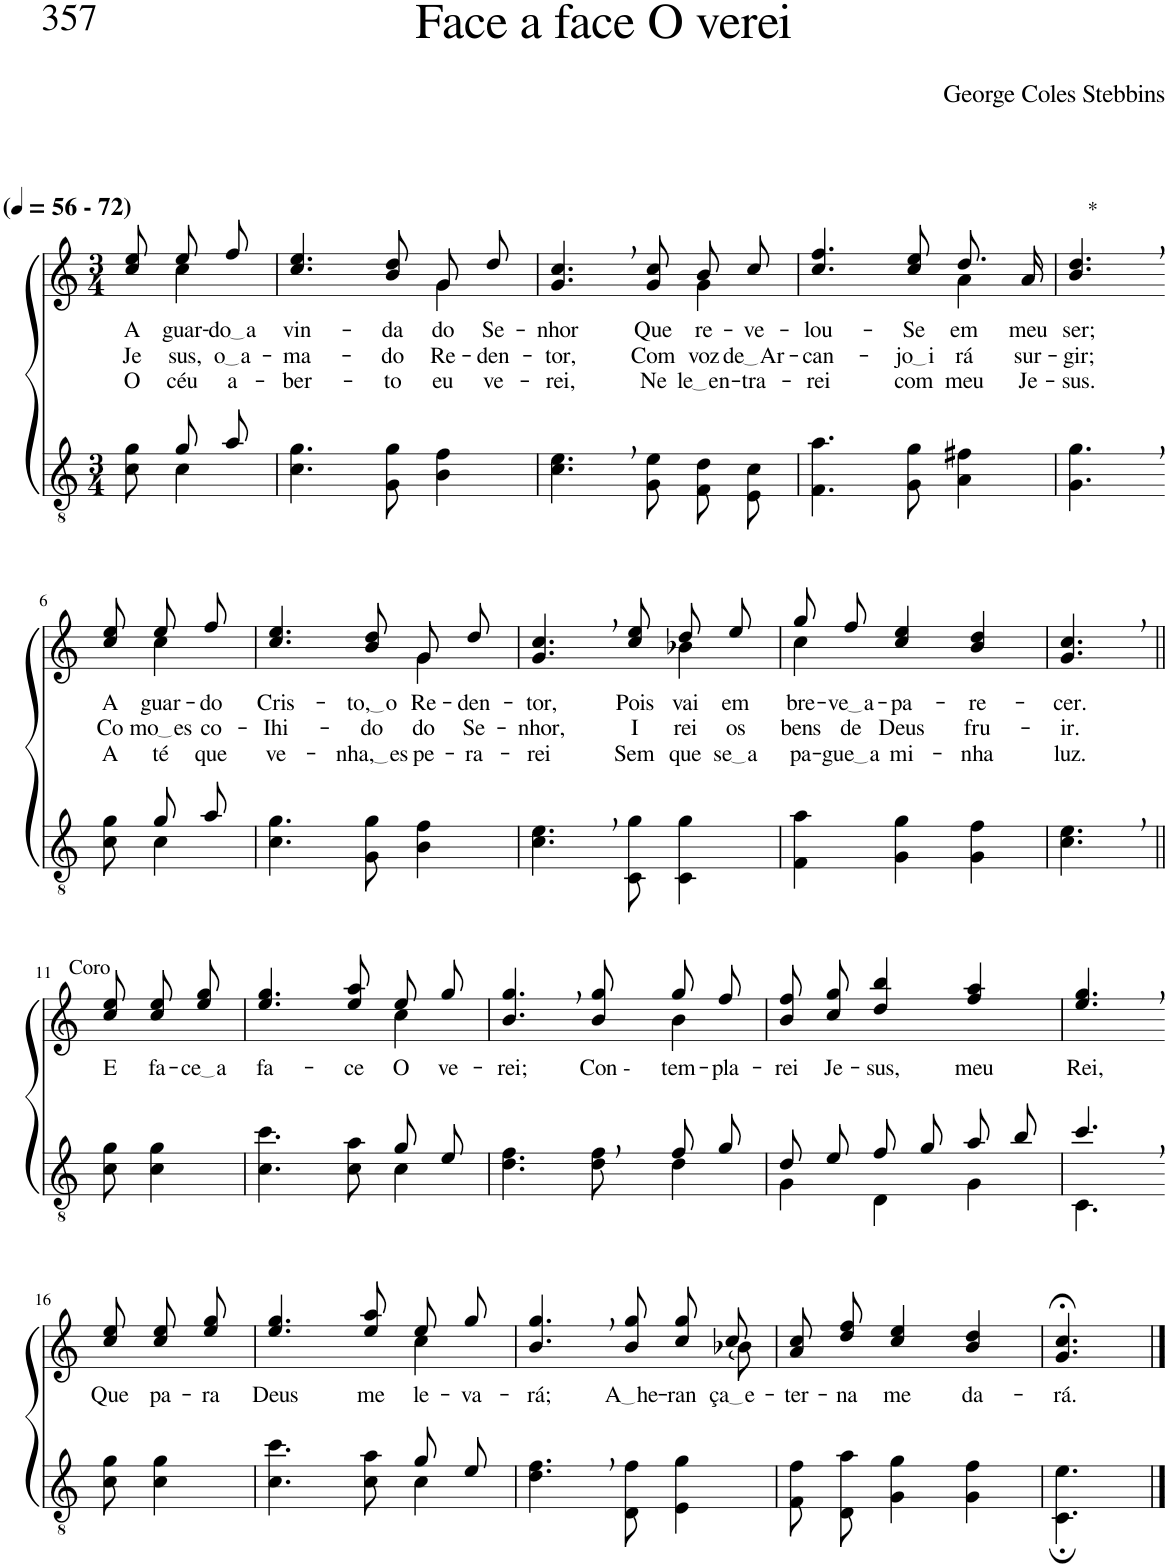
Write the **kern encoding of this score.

**kern	**kern	**text	**text	**text
*part2	*part1	*part1	*part1	*part1
*staff2	*staff1	*staff1	*staff1	*staff1
*I"Parte III e IV	*I"Parte I e II	*	*	*
*clefGv2	*clefG2	*	*	*
*Trd4c7	*Trd4c7	*	*	*
*k[]	*k[]	*	*	*
*M3/4	*M3/4	*	*	*
*MM56	*MM56	*	*	*
=1	=1	=1	=1	=1
*^	*	*	*	*
!	!	!LO:TX:a:B:t=(	!	!	!
!	!	!LO:TX:a:B:t=- 72)	!	!	!
!	!	!	!LO:LY:b	!LO:LY:b	!LO:LY:b
*	*	*^	*	*	*
8ryy	8c\ 8g\	8cc/ 8ee/	8ryy	A-	Je-	O
!	!	!	!	!LO:LY:b	!LO:LY:b	!LO:LY:b
8g/L	4c\	8ee/L	4cc\	-guar-	-sus,	céu
!	!	!	!	!LO:LY:b	!LO:LY:b	!LO:LY:b
8a/J	.	8ff/J	.	do a	o a	a-
*v	*v	*	*	*	*	*
=2	=2	=2	=2	=2	=2
!	!	!	!LO:LY:b	!LO:LY:b	!LO:LY:b
4.c\ 4.g\	4.cc/ 4.ee/	2ryy	vin-	-ma-	-ber-
!	!	!	!LO:LY:b	!LO:LY:b	!LO:LY:b
8G\ 8g\	8b/ 8dd/	.	-da	-do	-to
!	!	!	!LO:LY:b	!LO:LY:b	!LO:LY:b
4B\ 4f\	8g/L	4g\	do	Re-	eu
!	!	!	!LO:LY:b	!LO:LY:b	!LO:LY:b
.	8dd/J	.	Se-	-den-	ve-
=3	=3	=3	=3	=3	=3
!	!	!	!LO:LY:b	!LO:LY:b	!LO:LY:b
4.c\, 4.e\,	4.g/, 4.cc/,	2ryy	-nhor	-tor,	-rei,
!	!	!	!LO:LY:b	!LO:LY:b	!LO:LY:b
8G\ 8e\	8g/ 8cc/	.	Que	Com	Ne-
!	!	!	!LO:LY:b	!LO:LY:b	!LO:LY:b
8F/ 8d/L	8b/L	4g\	re-	voz	le en
!	!	!	!LO:LY:b	!LO:LY:b	!LO:LY:b
8E/ 8c/J	8cc/J	.	-ve-	de Ar	-tra-
=4	=4	=4	=4	=4	=4
!	!	!	!LO:LY:b	!LO:LY:b	!LO:LY:b
4.F\ 4.a\	4.cc/ 4.ff/	2ryy	-lou-	-can-	-rei
!	!	!	!LO:LY:b	!LO:LY:b	!LO:LY:b
8G\ 8g\	8cc/ 8ee/	.	-Se	jo i	com
!	!	!	!LO:LY:b	!LO:LY:b	!LO:LY:b
4A\ 4f#X\	8.dd/L	4a\	em	-rá	meu
!	!	!	!LO:LY:b	!LO:LY:b	!LO:LY:b
.	16a/Jk	.	meu	sur-	Je-
*	*v	*v	*	*	*
=5	=5	=5	=5	=5
!	!LO:TX:a:t=*	!	!	!
!	!	!LO:LY:b	!LO:LY:b	!LO:LY:b
4.G\, 4.g\,	4.b/, 4.dd/,	ser;	-gir;	-sus.
!!LO:LB:g=z
=6-	=6-	=6-	=6-	=6-
*^	*	*	*	*
!LO:TX:b:t=Coro	!	!	!	!	!
!	!	!	!LO:LY:b	!LO:LY:b	!LO:LY:b
*	*	*^	*	*	*
8ryy	8c\ 8g\	8cc/ 8ee/	8ryy	A-	Co-	A-
!	!	!	!	!LO:LY:b	!LO:LY:b	!LO:LY:b
8g/L	4c\	8ee/L	4cc\	-guar-	mo es	-té
!	!	!	!	!LO:LY:b	!LO:LY:b	!LO:LY:b
8a/J	.	8ff/J	.	-do	co-	que
*v	*v	*	*	*	*	*
=7	=7	=7	=7	=7	=7
!	!	!	!LO:LY:b	!LO:LY:b	!LO:LY:b
4.c\ 4.g\	4.cc/ 4.ee/	2ryy	Cris-	-Ihi-	ve-
!	!	!	!LO:LY:b	!LO:LY:b	!LO:LY:b
8G\ 8g\	8b/ 8dd/	.	to, o	-do	nha, es
!	!	!	!LO:LY:b	!LO:LY:b	!LO:LY:b
4B\ 4f\	8g/L	4g\	Re-	do	-pe-
!	!	!	!LO:LY:b	!LO:LY:b	!LO:LY:b
.	8dd/J	.	-den-	Se-	-ra-
=8	=8	=8	=8	=8	=8
!	!	!	!LO:LY:b	!LO:LY:b	!LO:LY:b
4.c\, 4.e\,	4.g/, 4.cc/,	2ryy	-tor,	-nhor,	-rei
!	!	!	!LO:LY:b	!LO:LY:b	!LO:LY:b
8C\ 8g\	8cc/ 8ee/	.	Pois	I-	Sem
!	!	!	!LO:LY:b	!LO:LY:b	!LO:LY:b
4C\ 4g\	8dd/L	4b-X\	vai	-rei	que
!	!	!	!LO:LY:b	!LO:LY:b	!LO:LY:b
.	8ee/J	.	em	os	se a
=9	=9	=9	=9	=9	=9
!	!	!	!LO:LY:b	!LO:LY:b	!LO:LY:b
4F\ 4a\	8gg/L	4cc\	bre-	bens	-pa-
!	!	!	!LO:LY:b	!LO:LY:b	!LO:LY:b
.	8ff/J	.	ve a	de	gue a
!	!	!	!LO:LY:b	!LO:LY:b	!LO:LY:b
4G\ 4g\	4cc/ 4ee/	2ryy	-pa-	Deus	mi-
!	!	!	!LO:LY:b	!LO:LY:b	!LO:LY:b
4G\ 4f\	4b/ 4dd/	.	-re-	fru-	-nha
*	*v	*v	*	*	*
=10	=10	=10	=10	=10
!	!	!LO:LY:b	!LO:LY:b	!LO:LY:b
4.c\, 4.e\,	4.g/, 4.cc/,	-cer.	-ir.	luz.
!!LO:LB:g=z
=11||	=11||	=11||	=11||	=11||
!	!	!LO:LY:b	!	!
8c\ 8g\	8cc/ 8ee/	E	.	.
!	!	!LO:LY:b	!	!
4c\ 4g\	8cc\ 8ee\L	fa-	.	.
!	!	!LO:LY:b	!	!
.	8ee\ 8gg\J	ce a	.	.
=12	=12	=12	=12	=12
*^	*	*	*	*
!	!	!	!LO:LY:b	!	!
*	*	*^	*	*	*
2ryy	4.c\ 4.cc\	4.ee/ 4.gg/	2ryy	fa-	.	.
!	!	!	!	!LO:LY:b	!	!
.	8c\ 8a\	8ee/ 8aa/	.	-ce	.	.
!	!	!	!	!LO:LY:b	!	!
8g/L	4c\	8ee/L	4cc\	-O	.	.
!	!	!	!	!LO:LY:b	!	!
8e/J	.	8gg/J	.	ve-	.	.
=13	=13	=13	=13	=13	=13	=13
!	!	!	!	!LO:LY:b	!	!
2ryy	4.d\ 4.f\	4.b/, 4.gg/,	2ryy	-rei;	.	.
!	!	!	!	!LO:LY:b	!	!
.	8d\ 8f\	8b/ 8gg/	.	Con --	.	.
!	!	!	!	!LO:LY:b	!	!
8f/L	4d\	8gg/L	4b\	-tem-	.	.
!	!	!	!	!LO:LY:b	!	!
8g/J	.	8ff/J	.	-pla-	.	.
*	*	*v	*v	*	*	*
=14	=14	=14	=14	=14	=14
!	!	!	!LO:LY:b	!	!
8d/L	4G\	8b\ 8ff\L	-rei	.	.
!	!	!	!LO:LY:b	!	!
8e/J	.	8cc\ 8gg\J	Je-	.	.
!	!	!	!LO:LY:b	!	!
8f/L	4D\	4dd/ 4bb/	-sus,	.	.
8g/J	.	.	.	.	.
!	!	!	!LO:LY:b	!	!
8a/L	4G\	4ff/ 4aa/	meu	.	.
8b/J	.	.	.	.	.
=15	=15	=15	=15	=15	=15
!	!	!	!LO:LY:b	!	!
4.cc,/	4.C\	4.ee/, 4.gg/,	Rei,	.	.
!!LO:LB:g=z
=16-	=16-	=16-	=16-	=16-	=16-
!	!	!	!LO:LY:b	!	!
*v	*v	*	*	*	*
8c\ 8g\	8cc/ 8ee/	Que	.	.
!	!	!LO:LY:b	!	!
4c\ 4g\	8cc\ 8ee\L	pa-	.	.
!	!	!LO:LY:b	!	!
.	8ee\ 8gg\J	-ra	.	.
=17	=17	=17	=17	=17
*^	*	*	*	*
!	!	!	!LO:LY:b	!	!
*	*	*^	*	*	*
2ryy	4.c\ 4.cc\	4.ee/ 4.gg/	2ryy	Deus	.	.
!	!	!	!	!LO:LY:b	!	!
.	8c\ 8a\	8ee/ 8aa/	.	me	.	.
!	!	!	!	!LO:LY:b	!	!
8g/L	4c\	8ee/L	4cc\	le-	.	.
!	!	!	!	!LO:LY:b	!	!
8e/J	.	8gg/J	.	-va-	.	.
*v	*v	*	*	*	*	*
=18	=18	=18	=18	=18	=18
!	!	!	!LO:LY:b	!	!
4.d\, 4.f\,	4.b/, 4.gg/,	8ryy	-rá;	.	.
!	!	!	!LO:LY:b	!	!
*	*v	*v	*	*	*
8D\ 8f\	8b/ 8gg/	A he	.	.
!	!	!LO:LY:b	!	!
4E\ 4g\	8cc\ 8gg\L	-ran-	.	.
*	*^	*	*	*
!	!	!	!LO:LY:b	!	!
.	8cc\J	8b-X\	ça e	.	.
=19	=19	=19	=19	=19	=19
!	!	!	!LO:LY:b	!	!
*	*v	*v	*	*	*
8F\ 8f\L	8a\ 8cc\L	-ter-	.	.
!	!	!LO:LY:b	!	!
8D\ 8a\J	8dd\ 8ff\J	-na	.	.
!	!	!LO:LY:b	!	!
4G\ 4g\	4cc/ 4ee/	me	.	.
!	!	!LO:LY:b	!	!
4G\ 4f\	4b/ 4dd/	da-	.	.
=20	=20	=20	=20	=20
!	!	!LO:LY:b	!	!
4.C\; 4.e\;	4.g/;< 4.cc/;<	-rá.	.	.
==	==	==	==	==
*-	*-	*-	*-	*-
